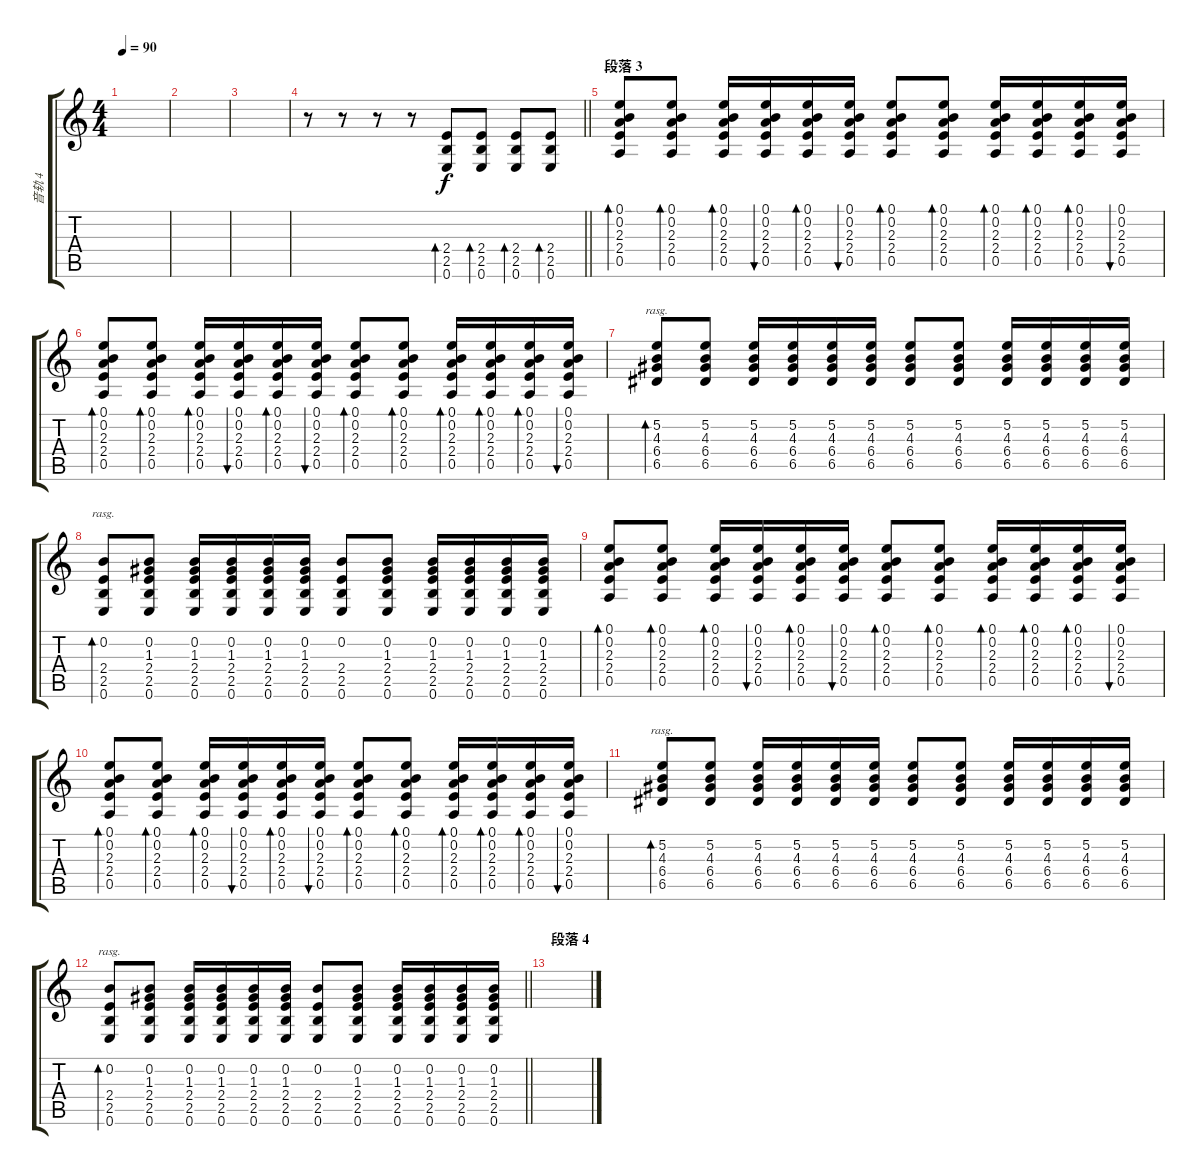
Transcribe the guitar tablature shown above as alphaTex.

\track ("音轨 4" "音轨 4") {instrument overdrivenguitar}
\staff {score tabs}
\tuning (E4 B3 G3 D3 A2 E2) {hide}
\ts (4 4)
\tempo 90
\clef g2
\ks c
|
|
|
\barLineRight lightlight
r.8 r.8 r.8 r.8 (2.4 2.5 0.6).8{bd 60} (2.4 2.5 0.6).8{bd 120} (2.4 2.5 0.6).8{bd 120} (2.4 2.5 0.6).8{bd 120} |
\section ("" "段落 3")
(0.1 0.2 2.3 2.4 0.5).8{bd 120} (0.1 0.2 2.3 2.4 0.5).8{bd 120} (0.1 0.2 2.3 2.4 0.5).16{bd 120} (0.1 0.2 2.3 2.4 0.5).16{bu 120} (0.1 0.2 2.3 2.4 0.5).16{bd 120} (0.1 0.2 2.3 2.4 0.5).16{bu 120} (0.1 0.2 2.3 2.4 0.5).8{bd 120} (0.1 0.2 2.3 2.4 0.5).8{bd 120} (0.1 0.2 2.3 2.4 0.5).16{bd 120} (0.1 0.2 2.3 2.4 0.5).16{bd 120} (0.1 0.2 2.3 2.4 0.5).16{bd 120} (0.1 0.2 2.3 2.4 0.5).16{bu 120} |
(0.1 0.2 2.3 2.4 0.5).8{bd 120} (0.1 0.2 2.3 2.4 0.5).8{bd 120} (0.1 0.2 2.3 2.4 0.5).16{bd 120} (0.1 0.2 2.3 2.4 0.5).16{bu 120} (0.1 0.2 2.3 2.4 0.5).16{bd 120} (0.1 0.2 2.3 2.4 0.5).16{bu 120} (0.1 0.2 2.3 2.4 0.5).8{bd 120} (0.1 0.2 2.3 2.4 0.5).8{bd 120} (0.1 0.2 2.3 2.4 0.5).16{bd 120} (0.1 0.2 2.3 2.4 0.5).16{bd 120} (0.1 0.2 2.3 2.4 0.5).16{bd 120} (0.1 0.2 2.3 2.4 0.5).16{bu 120} |
(5.2 4.3 6.4 6.5).8{bd 120 rasg ii} (5.2 4.3 6.4 6.5).8 (5.2 4.3 6.4 6.5).16 (5.2 4.3 6.4 6.5).16 (5.2 4.3 6.4 6.5).16 (5.2 4.3 6.4 6.5).16 (5.2 4.3 6.4 6.5).8 (5.2 4.3 6.4 6.5).8 (5.2 4.3 6.4 6.5).16 (5.2 4.3 6.4 6.5).16 (5.2 4.3 6.4 6.5).16 (5.2 4.3 6.4 6.5).16 |
(0.2 2.4 2.5 0.6).8{bd 120 rasg ii} (0.2 1.3 2.4 2.5 0.6).8 (0.2 1.3 2.4 2.5 0.6).16 (0.2 1.3 2.4 2.5 0.6).16{txt ""} (0.2 1.3 2.4 2.5 0.6).16 (0.2 1.3 2.4 2.5 0.6).16 (0.2 2.4 2.5 0.6).8 (0.2 1.3 2.4 2.5 0.6).8 (0.2 1.3 2.4 2.5 0.6).16 (0.2 1.3 2.4 2.5 0.6).16 (0.2 1.3 2.4 2.5 0.6).16 (0.2 1.3 2.4 2.5 0.6).16 |
(0.1 0.2 2.3 2.4 0.5).8{bd 120} (0.1 0.2 2.3 2.4 0.5).8{bd 120} (0.1 0.2 2.3 2.4 0.5).16{bd 120} (0.1 0.2 2.3 2.4 0.5).16{bu 120} (0.1 0.2 2.3 2.4 0.5).16{bd 120} (0.1 0.2 2.3 2.4 0.5).16{bu 120} (0.1 0.2 2.3 2.4 0.5).8{bd 120} (0.1 0.2 2.3 2.4 0.5).8{bd 120} (0.1 0.2 2.3 2.4 0.5).16{bd 120} (0.1 0.2 2.3 2.4 0.5).16{bd 120} (0.1 0.2 2.3 2.4 0.5).16{bd 120} (0.1 0.2 2.3 2.4 0.5).16{bu 120} |
(0.1 0.2 2.3 2.4 0.5).8{bd 120} (0.1 0.2 2.3 2.4 0.5).8{bd 120} (0.1 0.2 2.3 2.4 0.5).16{bd 120} (0.1 0.2 2.3 2.4 0.5).16{bu 120} (0.1 0.2 2.3 2.4 0.5).16{bd 120} (0.1 0.2 2.3 2.4 0.5).16{bu 120} (0.1 0.2 2.3 2.4 0.5).8{bd 120} (0.1 0.2 2.3 2.4 0.5).8{bd 120} (0.1 0.2 2.3 2.4 0.5).16{bd 120} (0.1 0.2 2.3 2.4 0.5).16{bd 120} (0.1 0.2 2.3 2.4 0.5).16{bd 120} (0.1 0.2 2.3 2.4 0.5).16{bu 120} |
(5.2 4.3 6.4 6.5).8{bd 120 rasg ii} (5.2 4.3 6.4 6.5).8 (5.2 4.3 6.4 6.5).16 (5.2 4.3 6.4 6.5).16 (5.2 4.3 6.4 6.5).16 (5.2 4.3 6.4 6.5).16 (5.2 4.3 6.4 6.5).8 (5.2 4.3 6.4 6.5).8 (5.2 4.3 6.4 6.5).16 (5.2 4.3 6.4 6.5).16 (5.2 4.3 6.4 6.5).16 (5.2 4.3 6.4 6.5).16 |
\barLineRight lightlight
(0.2 2.4 2.5 0.6).8{bd 120 rasg ii} (0.2 1.3 2.4 2.5 0.6).8 (0.2 1.3 2.4 2.5 0.6).16 (0.2 1.3 2.4 2.5 0.6).16 (0.2 1.3 2.4 2.5 0.6).16 (0.2 1.3 2.4 2.5 0.6).16 (0.2 2.4 2.5 0.6).8 (0.2 1.3 2.4 2.5 0.6).8 (0.2 1.3 2.4 2.5 0.6).16 (0.2 1.3 2.4 2.5 0.6).16 (0.2 1.3 2.4 2.5 0.6).16 (0.2 1.3 2.4 2.5 0.6).16 |
\section ("" "段落 4")
